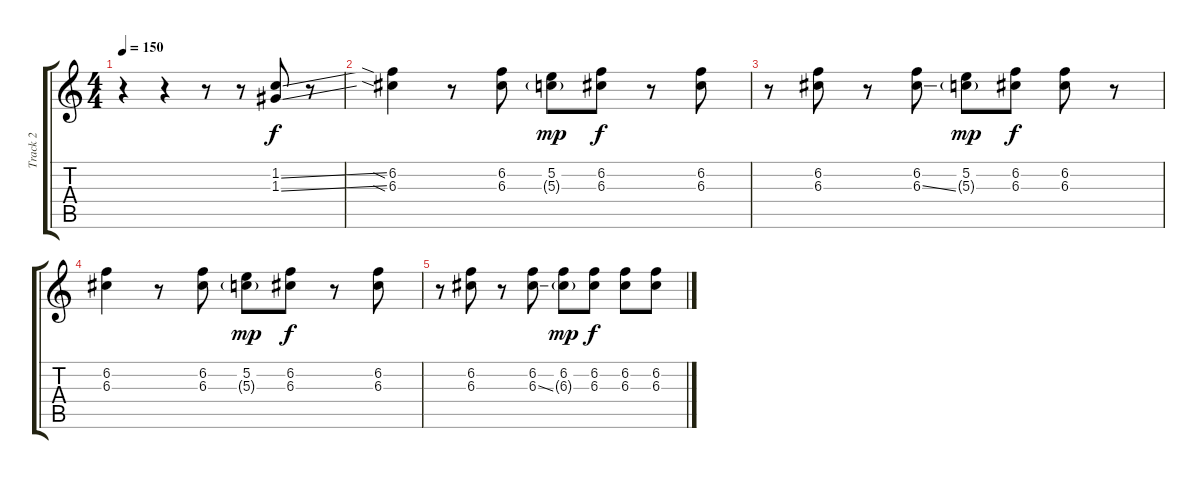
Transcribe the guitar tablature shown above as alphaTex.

\track ("Track 2" "Track 2") {instrument overdrivenguitar}
\staff {score tabs}
\tuning (E4 B3 G3 D3 A2 E2) {hide}
\ts (4 4)
\tempo 150
\clef g2
\ks c
r.4{dy f} r.4 r.8 r.8 (1.2{ss} 1.3{ss}).8 r.8 |
(6.2{sia} 6.3{sia}).4 r.8 (6.2 6.3).8 (5.2 5.3{g}).8{dy mp} (6.2 6.3).8{dy f} r.8 (6.2 6.3).8 |
r.8 (6.2 6.3).8 r.8 (6.2 6.3{ss}).8 (5.2 5.3{g}).8{dy mp} (6.2 6.3).8{dy f} (6.2 6.3).8 r.8 |
(6.2 6.3).4 r.8 (6.2 6.3).8 (5.2 5.3{g}).8{dy mp} (6.2 6.3).8{dy f} r.8 (6.2 6.3).8 |
r.8 (6.2 6.3).8 r.8 (6.2 6.3{ss}).8 (6.2 6.3{g}).8{dy mp} (6.2 6.3).8{dy f} (6.2 6.3).8 (6.2 6.3).8
